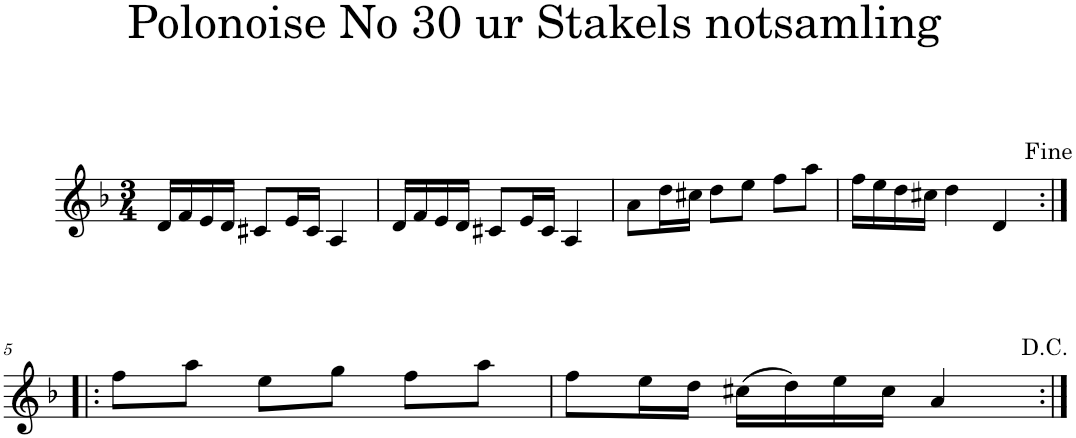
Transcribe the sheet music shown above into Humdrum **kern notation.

**kern
*part1
*staff1
*I"Piano
*I'Pno
*clefG2
*k[b-]
*d:
*M3/4
=1
16d/LL
16f/
16e/
16d/JJ
8c#X/L
16e/L
16c#/JJ
4A/
=2
16d/LL
16f/
16e/
16d/JJ
8c#X/L
16e/L
16c#/JJ
4A/
=3
8a\L
16dd\L
16cc#X\JJ
8dd\L
8ee\J
8ff\L
8aa\J
=4
16ff\LL
16ee\
16dd\
16cc#X\JJ
4dd\
4d/
!!LO:LB:g=z
=5:|!|:
8ff\L
8aa\J
8ee\L
8gg\J
8ff\L
8aa\J
=6
8ff\L
16ee\L
16dd\JJ
(16cc#X\LL
16dd\)
16ee\
16cc#\JJ
4a/
=:|!
*-
